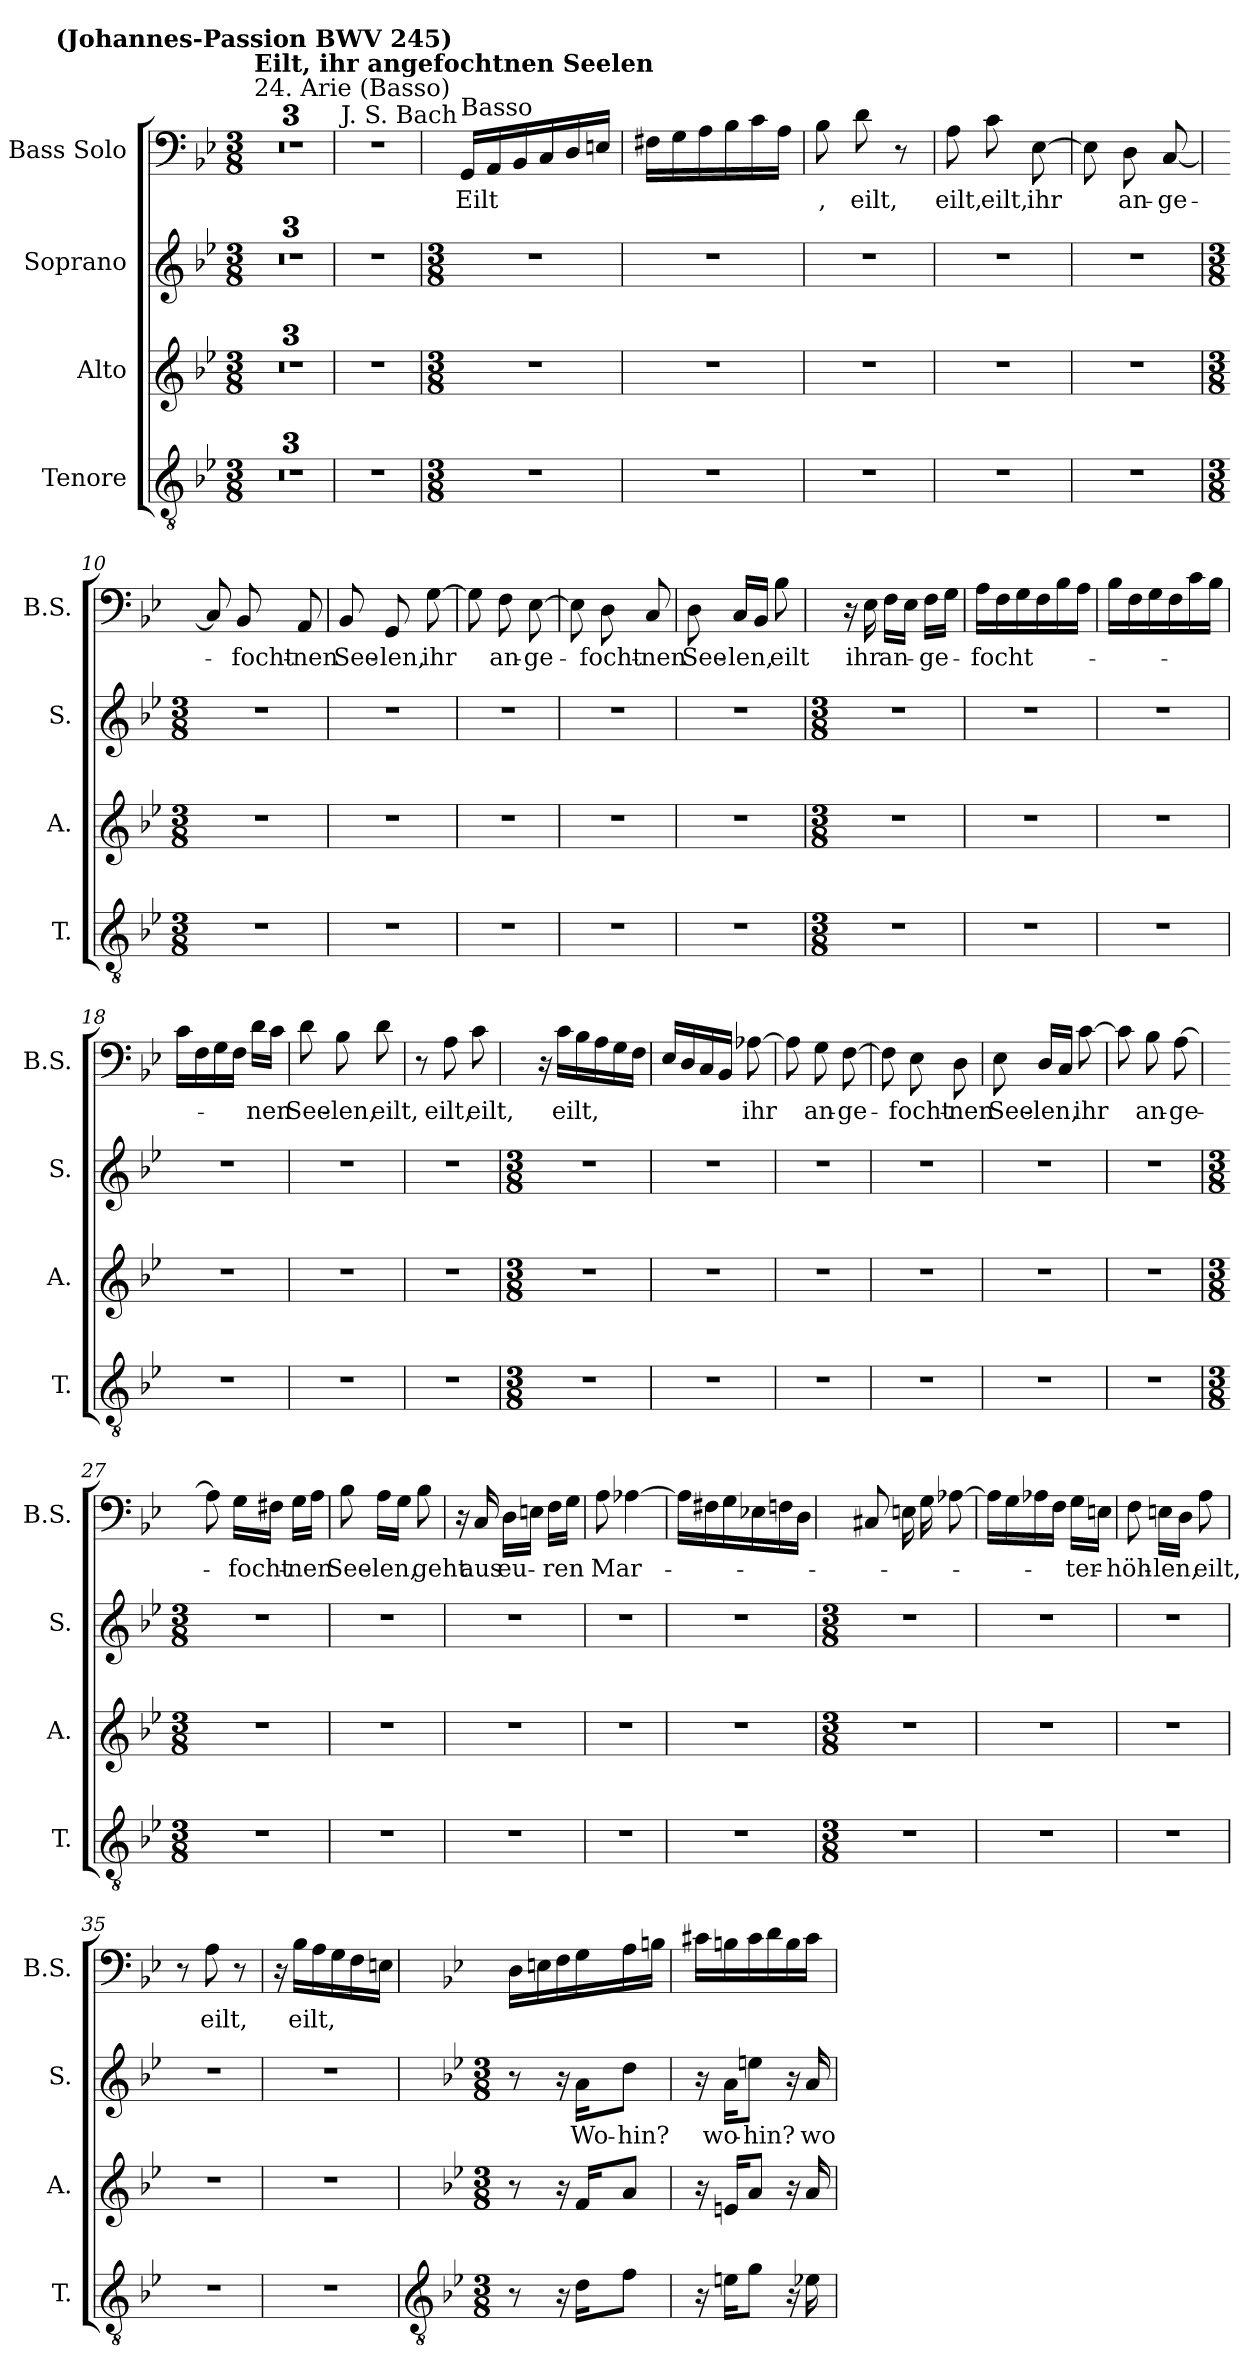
**kern	**kern	**kern	**text	**kern	**text
*part4	*part3	*part2	*part2	*part1	*part1
*staff4	*staff3	*staff2	*staff2	*staff1	*staff1
*I"Tenore	*I"Alto	*I"Soprano	*	*I"Bass Solo	*
*I'T.	*I'A.	*I'S.	*	*I'B.S.	*
*clefGv2	*clefG2	*clefG2	*	*clefF4	*
*k[b-e-]	*k[b-e-]	*k[b-e-]	*	*k[b-e-]	*
*B-:	*B-:	*B-:	*	*B-:	*
*M3/8	*M3/8	*M3/8	*	*M3/8	*
=1	=1	=1	=1	=1	=1
!	!	!	!	!LO:TX:a:t=24. Arie (Basso)	!
!	!	!	!	!LO:TX:a:B:t=Eilt, ihr angefochtnen Seelen	!
!	!	!	!	!LO:TX:a:B:cj:t=(Johannes-Passion BWV 245)	!
!LO:N:vis=1	!LO:N:vis=1	!LO:N:vis=1	!	!LO:N:vis=1	!
4.r	4.r	4.r	.	4.r	.
=2	=2	=2	=2	=2	=2
!LO:N:vis=1	!LO:N:vis=1	!LO:N:vis=1	!	!LO:N:vis=1	!
4.r	4.r	4.r	.	4.r	.
=3	=3	=3	=3	=3	=3
!LO:N:vis=1	!LO:N:vis=1	!LO:N:vis=1	!	!LO:N:vis=1	!
4.r	4.r	4.r	.	4.r	.
=4	=4	=4	=4	=4	=4
!	!	!	!	!LO:TX:a:t=J. S. Bach	!
!LO:N:vis=1	!LO:N:vis=1	!LO:N:vis=1	!	!LO:N:vis=1	!
4.r	4.r	4.r	.	4.r	.
!!LO:LB:g=z
=5	=5	=5	=5	=5	=5
*M3/8	*M3/8	*M3/8	*	*	*
!	!	!	!	!LO:TX:a:t=Basso	!
!	!	!	!	!	!LO:LY:b
4.r	4.r	4.r	.	16GGLL	Eilt
.	.	.	.	16AA	.
.	.	.	.	16BB-	.
.	.	.	.	16C	.
.	.	.	.	16D	.
.	.	.	.	16EnJJ	.
=6	=6	=6	=6	=6	=6
4.r	4.r	4.r	.	16F#XLL	.
.	.	.	.	16G	.
.	.	.	.	16A	.
.	.	.	.	16B-	.
.	.	.	.	16c	.
.	.	.	.	16AJJ	.
=7	=7	=7	=7	=7	=7
!	!	!	!	!	!LO:LY:b
4.r	4.r	4.r	.	8B-	,
!	!	!	!	!	!LO:LY:b
.	.	.	.	8d	eilt,
.	.	.	.	8r	.
=8	=8	=8	=8	=8	=8
!	!	!	!	!	!LO:LY:b
4.r	4.r	4.r	.	8A	eilt,
!	!	!	!	!	!LO:LY:b
.	.	.	.	8c	eilt,
!	!	!	!	!	!LO:LY:b
.	.	.	.	[8E-	ihr
=9	=9	=9	=9	=9	=9
4.r	4.r	4.r	.	8E-]	.
!	!	!	!	!	!LO:LY:b
.	.	.	.	8D	an-
!	!	!	!	!	!LO:LY:b
.	.	.	.	[8C	-ge-
!!LO:LB:g=z
=10	=10	=10	=10	=10	=10
*M3/8	*M3/8	*M3/8	*	*	*
4.r	4.r	4.r	.	8C]	.
!	!	!	!	!	!LO:LY:b
.	.	.	.	8BB-	-focht-
!	!	!	!	!	!LO:LY:b
.	.	.	.	8AA	-nen
=11	=11	=11	=11	=11	=11
!	!	!	!	!	!LO:LY:b
4.r	4.r	4.r	.	8BB-	See-
!	!	!	!	!	!LO:LY:b
.	.	.	.	8GG	-len,
!	!	!	!	!	!LO:LY:b
.	.	.	.	[8G	ihr
=12	=12	=12	=12	=12	=12
4.r	4.r	4.r	.	8G]	.
!	!	!	!	!	!LO:LY:b
.	.	.	.	8F	an-
!	!	!	!	!	!LO:LY:b
.	.	.	.	[8E-	-ge-
=13	=13	=13	=13	=13	=13
4.r	4.r	4.r	.	8E-]	.
!	!	!	!	!	!LO:LY:b
.	.	.	.	8D	-focht-
!	!	!	!	!	!LO:LY:b
.	.	.	.	8C	-nen
=14	=14	=14	=14	=14	=14
!	!	!	!	!	!LO:LY:b
4.r	4.r	4.r	.	8D	See-
!	!	!	!	!	!LO:LY:b
.	.	.	.	16CLL	-len,
.	.	.	.	16BB-JJ	.
!	!	!	!	!	!LO:LY:b
.	.	.	.	8B-	eilt
!!LO:LB:g=z
=15	=15	=15	=15	=15	=15
*M3/8	*M3/8	*M3/8	*	*	*
4.r	4.r	4.r	.	16r	.
!	!	!	!	!	!LO:LY:b
.	.	.	.	16E-	ihr
!	!	!	!	!	!LO:LY:b
.	.	.	.	16FLL	an-
.	.	.	.	16E-JJ	.
!	!	!	!	!	!LO:LY:b
.	.	.	.	16FLL	-ge-
.	.	.	.	16GJJ	.
=16	=16	=16	=16	=16	=16
!	!	!	!	!	!LO:LY:b
4.r	4.r	4.r	.	16ALL	-focht-
.	.	.	.	16F	.
.	.	.	.	16G	.
.	.	.	.	16F	.
.	.	.	.	16B-	.
.	.	.	.	16AJJ	.
=17	=17	=17	=17	=17	=17
4.r	4.r	4.r	.	16B-LL	.
.	.	.	.	16F	.
.	.	.	.	16G	.
.	.	.	.	16F	.
.	.	.	.	16c	.
.	.	.	.	16B-JJ	.
=18	=18	=18	=18	=18	=18
4.r	4.r	4.r	.	16cLL	.
.	.	.	.	16F	.
.	.	.	.	16G	.
.	.	.	.	16FJJ	.
!	!	!	!	!	!LO:LY:b
.	.	.	.	16dLL	-nen
.	.	.	.	16cJJ	.
=19	=19	=19	=19	=19	=19
!	!	!	!	!	!LO:LY:b
4.r	4.r	4.r	.	8d	See-
!	!	!	!	!	!LO:LY:b
.	.	.	.	8B-	-len,
!	!	!	!	!	!LO:LY:b
.	.	.	.	8d	eilt,
=20	=20	=20	=20	=20	=20
4.r	4.r	4.r	.	8r	.
!	!	!	!	!	!LO:LY:b
.	.	.	.	8A	eilt,
!	!	!	!	!	!LO:LY:b
.	.	.	.	8c	eilt,
!!LO:LB:g=z
=21	=21	=21	=21	=21	=21
*M3/8	*M3/8	*M3/8	*	*	*
4.r	4.r	4.r	.	16r	.
!	!	!	!	!	!LO:LY:b
.	.	.	.	16cLL	eilt,
.	.	.	.	16B-	.
.	.	.	.	16A	.
.	.	.	.	16G	.
.	.	.	.	16FJJ	.
=22	=22	=22	=22	=22	=22
4.r	4.r	4.r	.	16E-LL	.
.	.	.	.	16D	.
.	.	.	.	16C	.
.	.	.	.	16BB-JJ	.
!	!	!	!	!	!LO:LY:b
.	.	.	.	[8A-X	ihr
=23	=23	=23	=23	=23	=23
4.r	4.r	4.r	.	8A-]	.
!	!	!	!	!	!LO:LY:b
.	.	.	.	8G	an-
!	!	!	!	!	!LO:LY:b
.	.	.	.	[8F	-ge-
=24	=24	=24	=24	=24	=24
4.r	4.r	4.r	.	8F]	.
!	!	!	!	!	!LO:LY:b
.	.	.	.	8E-	-focht-
!	!	!	!	!	!LO:LY:b
.	.	.	.	8D	-nen
=25	=25	=25	=25	=25	=25
!	!	!	!	!	!LO:LY:b
4.r	4.r	4.r	.	8E-	See-
!	!	!	!	!	!LO:LY:b
.	.	.	.	16DLL	-len,
.	.	.	.	16CJJ	.
!	!	!	!	!	!LO:LY:b
.	.	.	.	[8c	ihr
=26	=26	=26	=26	=26	=26
4.r	4.r	4.r	.	8c]	.
!	!	!	!	!	!LO:LY:b
.	.	.	.	8B-	an-
!	!	!	!	!	!LO:LY:b
.	.	.	.	[8A	-ge-
!!LO:LB:g=z
=27	=27	=27	=27	=27	=27
*M3/8	*M3/8	*M3/8	*	*	*
4.r	4.r	4.r	.	8A]	.
!	!	!	!	!	!LO:LY:b
.	.	.	.	16GLL	-focht-
.	.	.	.	16F#XJJ	.
!	!	!	!	!	!LO:LY:b
.	.	.	.	16GLL	-nen
.	.	.	.	16AJJ	.
=28	=28	=28	=28	=28	=28
!	!	!	!	!	!LO:LY:b
4.r	4.r	4.r	.	8B-	See-
!	!	!	!	!	!LO:LY:b
.	.	.	.	16ALL	-len,
.	.	.	.	16GJJ	.
!	!	!	!	!	!LO:LY:b
.	.	.	.	8B-	geht
=29	=29	=29	=29	=29	=29
4.r	4.r	4.r	.	16r	.
!	!	!	!	!	!LO:LY:b
.	.	.	.	16C	aus
!	!	!	!	!	!LO:LY:b
.	.	.	.	16DLL	eu-
.	.	.	.	16EnJJ	.
!	!	!	!	!	!LO:LY:b
.	.	.	.	16FLL	-ren
.	.	.	.	16GJJ	.
=30	=30	=30	=30	=30	=30
!	!	!	!	!	!LO:LY:b
4.r	4.r	4.r	.	8A	Mar-
.	.	.	.	[4A-X	.
=31	=31	=31	=31	=31	=31
4.r	4.r	4.r	.	16A-LL]	.
.	.	.	.	16F#X	.
.	.	.	.	16G	.
.	.	.	.	16E-X	.
.	.	.	.	16Fn	.
.	.	.	.	16DJJ	.
!!LO:LB:g=z
=32	=32	=32	=32	=32	=32
*M3/8	*M3/8	*M3/8	*	*	*
4.r	4.r	4.r	.	8C#XL	.
.	.	.	.	16EnL	.
.	.	.	.	16G	.
.	.	.	.	[8A-XJ	.
=33	=33	=33	=33	=33	=33
4.r	4.r	4.r	.	16A-LL]	.
.	.	.	.	16G	.
.	.	.	.	16A-	.
.	.	.	.	16FJJ	.
!	!	!	!	!	!LO:LY:b
.	.	.	.	16GLL	-ter-
.	.	.	.	16EnJJ	.
=34	=34	=34	=34	=34	=34
!	!	!	!	!	!LO:LY:b
4.r	4.r	4.r	.	8F	-höh-
!	!	!	!	!	!LO:LY:b
.	.	.	.	16EnLL	-len,
.	.	.	.	16DJJ	.
!	!	!	!	!	!LO:LY:b
.	.	.	.	8A	eilt,
=35	=35	=35	=35	=35	=35
4.r	4.r	4.r	.	8r	.
!	!	!	!	!	!LO:LY:b
.	.	.	.	8A	eilt,
.	.	.	.	8r	.
=36	=36	=36	=36	=36	=36
4.r	4.r	4.r	.	16r	.
!	!	!	!	!	!LO:LY:b
.	.	.	.	16B-LL	eilt,
.	.	.	.	16A	.
.	.	.	.	16G	.
.	.	.	.	16F	.
.	.	.	.	16EnJJ	.
!!LO:LB:g=z
=37	=37	=37	=37	=37	=37
*clefGv2	*	*	*	*	*
*k[b-e-]	*k[b-e-]	*k[b-e-]	*	*	*
*B-:	*B-:	*B-:	*	*	*
*M3/8	*M3/8	*M3/8	*	*	*
8r	8r	8r	.	16DLL	.
.	.	.	.	16En	.
16r	16r	16r	.	16F	.
!	!	!	!LO:LY:b	!	!
16d\KL	16f/KL	16a\KL	Wo-	16G	.
!	!	!	!LO:LY:b	!	!
8f\J	8a/J	8dd\J	-hin?	16A	.
.	.	.	.	16BnJJ	.
=38	=38	=38	=38	=38	=38
16r	16r	16r	.	16c#XLL	.
!	!	!	!LO:LY:b	!	!
16en\KL	16en/KL	16a\KL	wo-	16Bn	.
!	!	!	!LO:LY:b	!	!
8g\J	8a/J	8een\J	-hin?	16c#	.
.	.	.	.	16d	.
16r	16r	16r	.	16B	.
!	!	!	!LO:LY:b	!	!
16e-X	16a	16a	wo-	16c#JJ	.
=	=	=	=	=	=
*-	*-	*-	*-	*-	*-
